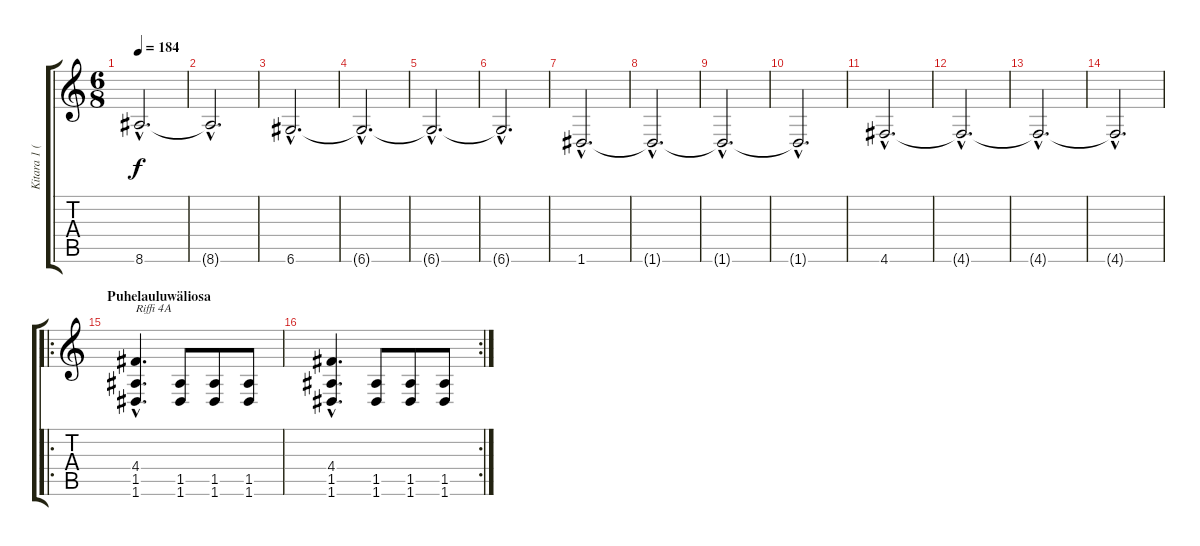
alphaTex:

\track ("Kitara 1 (Kuisma)" "Kitara 1 (") {instrument distortionguitar}
\staff {score tabs}
\tuning (E4 B3 G3 D3 A2 D2) {hide}
\ts (6 8)
\tempo 184
\clef g2
\ks c
8.6{hac t}.2{d dy f} |
8.6{hac t}.2{d} |
6.6{hac}.2{d} |
6.6{hac t}.2{d} |
6.6{hac t}.2{d} |
6.6{hac t}.2{d} |
1.6{hac}.2{d} |
1.6{hac t}.2{d} |
1.6{hac t}.2{d} |
1.6{hac t}.2{d} |
4.6{hac}.2{d} |
4.6{hac t}.2{d} |
4.6{hac t}.2{d} |
4.6{hac t}.2{d} |
\ro
\section ("" "Puhelauluwäliosa")
(4.4{hac} 1.5{hac} 1.6{hac}).4{d txt "Riffi 4A"} (1.5 1.6).8 (1.5 1.6).8 (1.5 1.6).8 |
\rc 2
(4.4{hac} 1.5{hac} 1.6{hac}).4{d} (1.5 1.6).8 (1.5 1.6).8 (1.5 1.6).8
